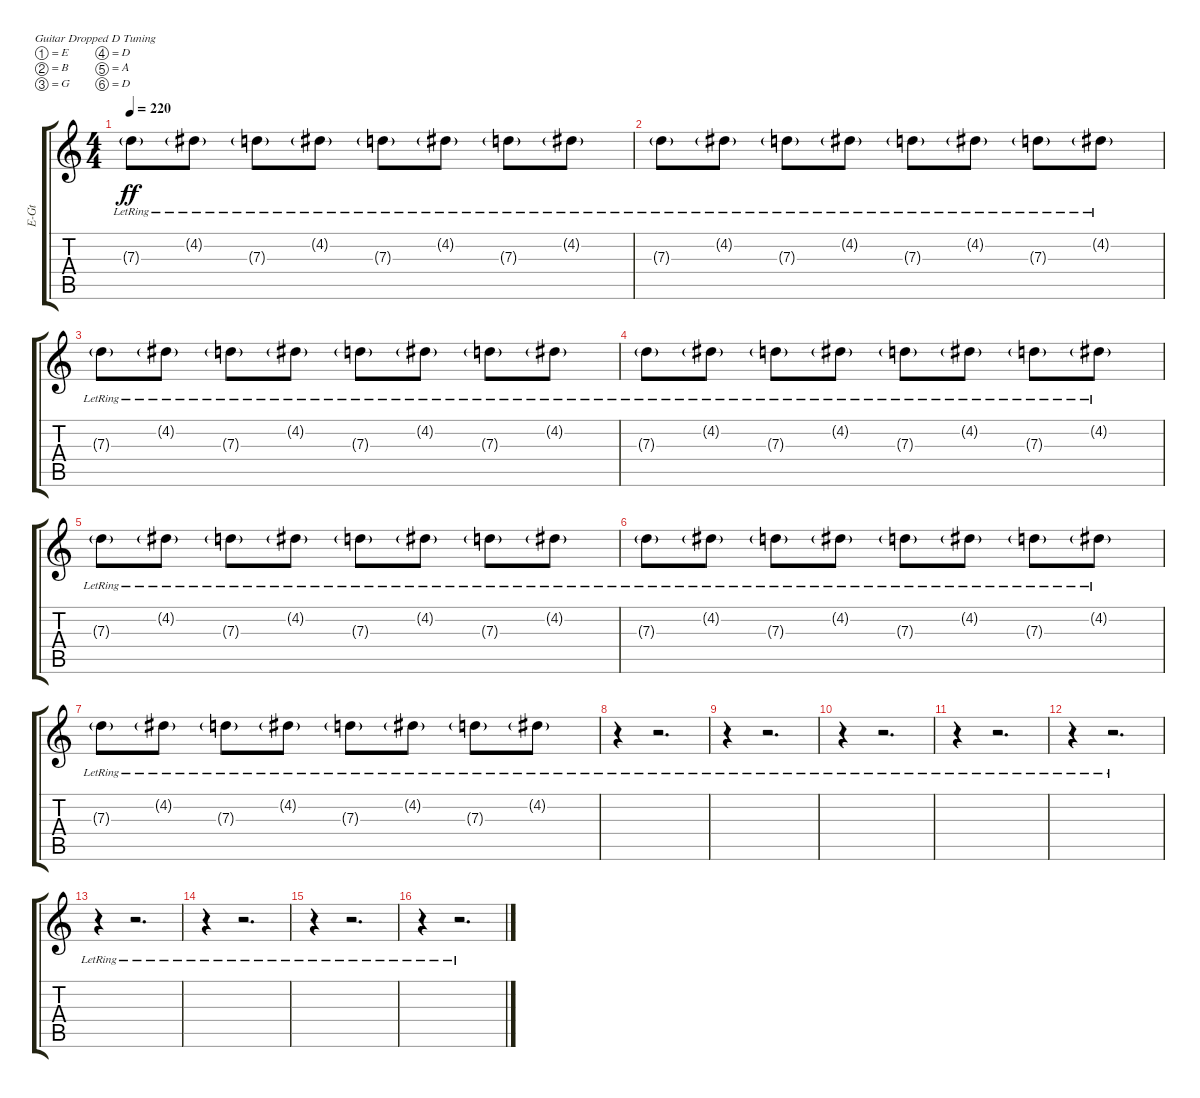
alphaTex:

\bracketExtendMode groupsimilarinstruments
\otherSystemsTrackNameOrientation horizontal
\track ("Lead guitar" "E-Gt") {instrument overdrivenguitar}
\staff {score tabs}
\tuning (E4 B3 G3 D3 A2 D2)
\ts (4 4)
\tempo 220
\clef g2
\ks c
7.3{g lr}.8{dy ff beam Down} 4.2{g lr acc #}.8{beam Down} 7.3{g lr}.8{beam Down} 4.2{g lr acc #}.8{beam Down} 7.3{g lr}.8{beam Down} 4.2{g lr acc #}.8{beam Down} 7.3{g lr}.8{beam Down} 4.2{g lr acc #}.8{beam Down} |
7.3{g lr}.8{beam Down} 4.2{g lr acc #}.8{beam Down} 7.3{g lr}.8{beam Down} 4.2{g lr acc #}.8{beam Down} 7.3{g lr}.8{beam Down} 4.2{g lr acc #}.8{beam Down} 7.3{g lr}.8{beam Down} 4.2{g lr acc #}.8{beam Down} |
7.3{g lr}.8{beam Down} 4.2{g lr acc #}.8{beam Down} 7.3{g lr}.8{beam Down} 4.2{g lr acc #}.8{beam Down} 7.3{g lr}.8{beam Down} 4.2{g lr acc #}.8{beam Down} 7.3{g lr}.8{beam Down} 4.2{g lr acc #}.8{beam Down} |
7.3{g lr}.8{beam Down} 4.2{g lr acc #}.8{beam Down} 7.3{g lr}.8{beam Down} 4.2{g lr acc #}.8{beam Down} 7.3{g lr}.8{beam Down} 4.2{g lr acc #}.8{beam Down} 7.3{g lr}.8{beam Down} 4.2{g lr acc #}.8{beam Down} |
7.3{g lr}.8{beam Down} 4.2{g lr acc #}.8{beam Down} 7.3{g lr}.8{beam Down} 4.2{g lr acc #}.8{beam Down} 7.3{g lr}.8{beam Down} 4.2{g lr acc #}.8{beam Down} 7.3{g lr}.8{beam Down} 4.2{g lr acc #}.8{beam Down} |
7.3{g lr}.8{beam Down} 4.2{g lr acc #}.8{beam Down} 7.3{g lr}.8{beam Down} 4.2{g lr acc #}.8{beam Down} 7.3{g lr}.8{beam Down} 4.2{g lr acc #}.8{beam Down} 7.3{g lr}.8{beam Down} 4.2{g lr acc #}.8{beam Down} |
7.3{g lr}.8{beam Down} 4.2{g lr acc #}.8{beam Down} 7.3{g lr}.8{beam Down} 4.2{g lr acc #}.8{beam Down} 7.3{g lr}.8{beam Down} 4.2{g lr acc #}.8{beam Down} 7.3{g lr}.8{beam Down} 4.2{g lr acc #}.8{beam Down} |
r.4{beam Down} r.2{d beam Down} |
r.4{beam Down} r.2{d beam Down} |
r.4{beam Down} r.2{d beam Down} |
r.4{beam Down} r.2{d beam Down} |
r.4{beam Down} r.2{d beam Down} |
r.4{beam Down} r.2{d beam Down} |
r.4{beam Down} r.2{d beam Down} |
r.4{beam Down} r.2{d beam Down} |
r.4{beam Down} r.2{d beam Down}
